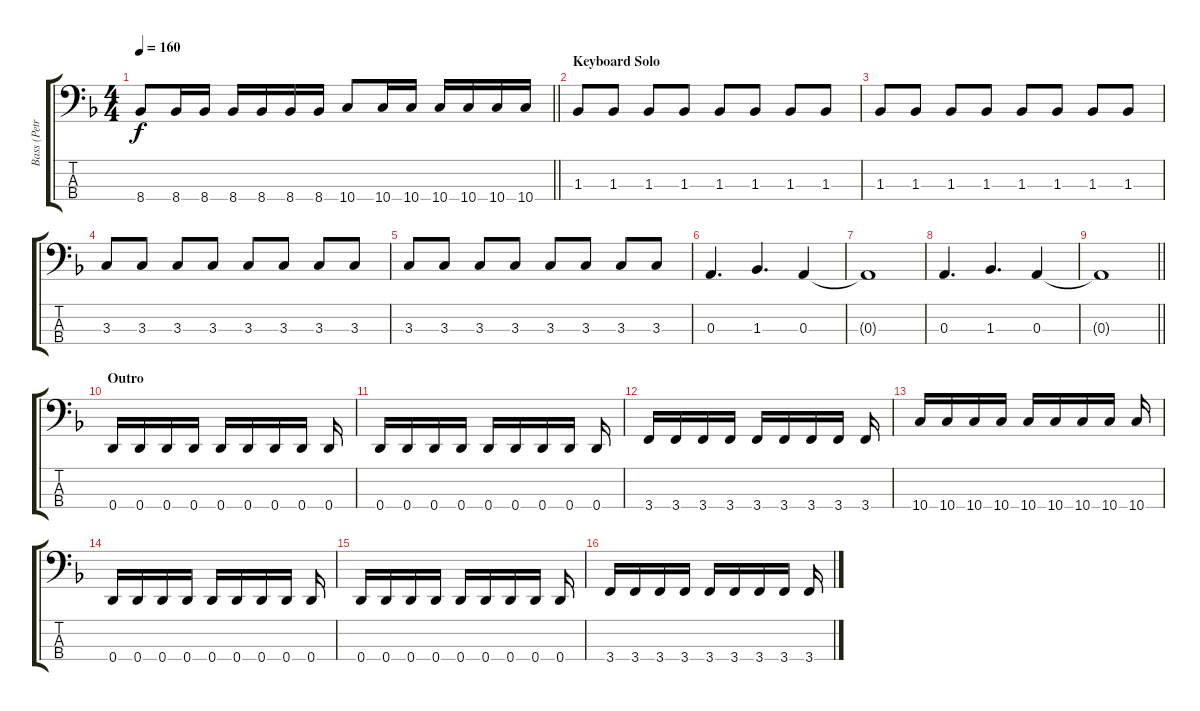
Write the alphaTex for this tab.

\track ("Bass (Petros)" "Bass (Petr") {instrument electricbassfinger}
\staff {score tabs}
\tuning (G2 D2 A1 D1) {hide}
\ts (4 4)
\tempo 160
\clef f4
\barLineRight lightlight
\ks dminor
8.4.8{dy f} 8.4.16 8.4.16 8.4.16 8.4.16 8.4.16 8.4.16 10.4.8 10.4.16 10.4.16 10.4.16 10.4.16 10.4.16 10.4.16 |
\section ("" "Keyboard Solo")
1.3.8 1.3.8 1.3.8 1.3.8 1.3.8 1.3.8 1.3.8 1.3.8 |
1.3.8 1.3.8 1.3.8 1.3.8 1.3.8 1.3.8 1.3.8 1.3.8 |
3.3.8 3.3.8 3.3.8 3.3.8 3.3.8 3.3.8 3.3.8 3.3.8 |
3.3.8 3.3.8 3.3.8 3.3.8 3.3.8 3.3.8 3.3.8 3.3.8 |
0.3.4{d} 1.3.4{d} 0.3.4 |
0.3{t}.1 |
0.3.4{d} 1.3.4{d} 0.3.4 |
\barLineRight lightlight
0.3{t}.1 |
\section ("" "Outro")
0.4.16 0.4.16 0.4.16 0.4.16 0.4.16 0.4.16 0.4.16 0.4.16 0.4.16 |
0.4.16 0.4.16 0.4.16 0.4.16 0.4.16 0.4.16 0.4.16 0.4.16 0.4.16 |
3.4.16 3.4.16 3.4.16 3.4.16 3.4.16 3.4.16 3.4.16 3.4.16 3.4.16 |
10.4.16 10.4.16 10.4.16 10.4.16 10.4.16 10.4.16 10.4.16 10.4.16 10.4.16 |
0.4.16 0.4.16 0.4.16 0.4.16 0.4.16 0.4.16 0.4.16 0.4.16 0.4.16 |
0.4.16 0.4.16 0.4.16 0.4.16 0.4.16 0.4.16 0.4.16 0.4.16 0.4.16 |
3.4.16 3.4.16 3.4.16 3.4.16 3.4.16 3.4.16 3.4.16 3.4.16 3.4.16
